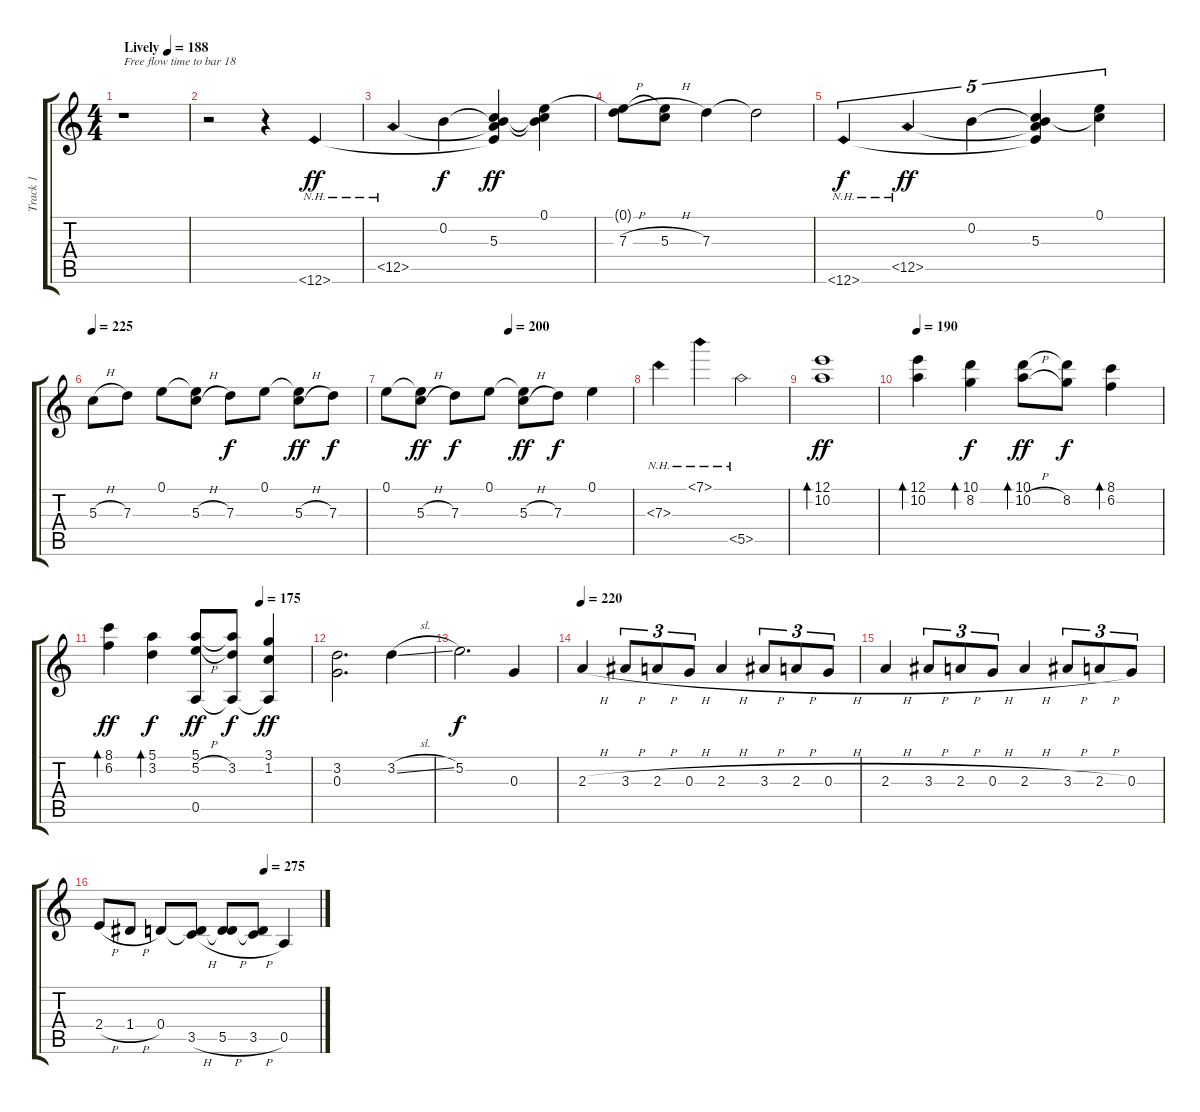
\track ("Track 1" "Track 1") {instrument acousticguitarsteel}
\staff {score tabs}
\tuning (E4 B3 G3 D3 A2 E2) {hide}
\ts (4 4)
\tempo (188 "Lively")
\clef g2
\ks c
r.1{txt "Free flow time to bar 18 " dy ff instrument acousticguitarsteel} |
r.2 r.4 12.6{nh}.4 |
12.5{nh}.4 0.2.4{dy f} (0.2{t} 5.3 12.5{t} 12.6{t}).4{dy ff} (0.1 0.2{t} 5.3{t}).4 |
(0.1{t} 7.3{h}).8 (0.1{t} 5.3{h}).8 7.3.4 7.3{t}.2 |
12.6{nh}.4{tu (5 4) dy f} 12.5{nh}.4{tu (5 4) dy ff} 0.2.4{tu (5 4)} (0.2{t} 5.3 12.5{t} 12.6{t}).4{tu (5 4)} (0.1 5.3{t}).4{tu (5 4)} |
\tempo 225
5.3{h}.8 7.3.8 0.1.8 (0.1{t} 5.3{h}).8 7.3.8{dy f} 0.1.8 (0.1{t} 5.3{h}).8{dy ff} 7.3.8{dy f} |
\tempo (200 0.5)
0.1.8 (0.1{t} 5.3{h}).8{dy ff} 7.3.8{dy f} 0.1.8 (0.1{t} 5.3{h}).8{dy ff} 7.3.8{dy f} 0.1.4 |
7.3{nh}.4 7.1{nh}.4 5.5{nh}.2 |
(12.1 10.2).1{bd 120 dy ff} |
\tempo 190
(12.1 10.2).4{bd 240} (10.1 8.2).4{bd 240 dy f} (10.1 10.2{h}).8{bd 240 dy ff} (10.1{t} 8.2).8{dy f} (8.1 6.2).4{bd 240} |
\tempo (175 0.75)
(8.1 6.2).4{bd 240 dy ff} (5.1 3.2).4{bd 240 dy f} (5.1 5.2{h} 0.5).8{dy ff} (5.1{t} 3.2 0.5{t}).8{dy f} (3.1 1.2 0.5{t}).4{dy ff} |
(3.2 0.3).2{d} 3.2{sl}.4 |
5.2.2{d dy f} 0.3.4 |
\tempo 220
2.3{h}.4 3.3{h}.8{tu (3 2)} 2.3{h}.8{tu (3 2)} 0.3{h}.8{tu (3 2)} 2.3{h}.4 3.3{h}.8{tu (3 2)} 2.3{h}.8{tu (3 2)} 0.3{h}.8{tu (3 2)} |
2.3{h}.4 3.3{h}.8{tu (3 2)} 2.3{h}.8{tu (3 2)} 0.3{h}.8{tu (3 2)} 2.3{h}.4 3.3{h}.8{tu (3 2)} 2.3{h}.8{tu (3 2)} 0.3.8{tu (3 2)} |
\tempo (275 0.75)
2.4{h}.8 1.4{h}.8 0.4.8 (0.4{t} 3.5{h}).8 (0.4{t} 5.5{h}).8 (0.4{t} 3.5{h}).8 0.5.4
